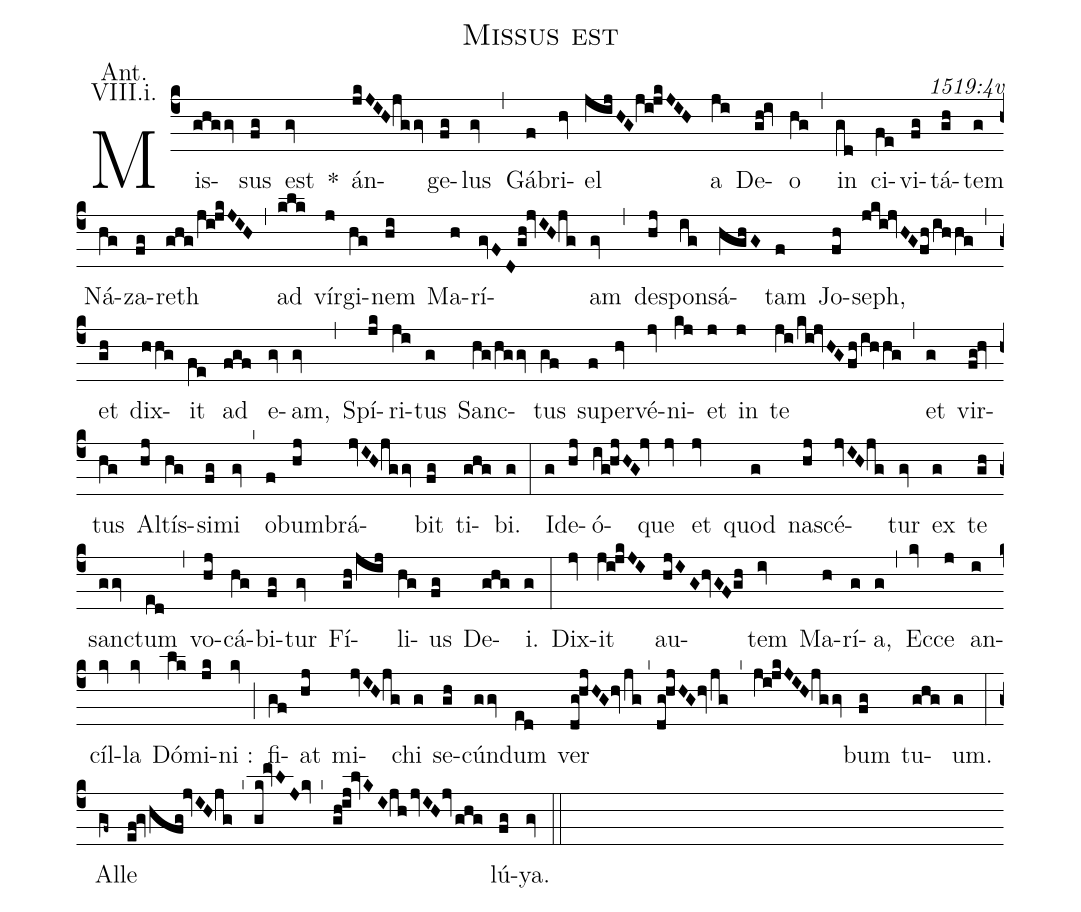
name: Missus est;
commentary: 1519:4v;
annotation: Ant.;
annotation: VIII.i.;
%%
(c4) Mis(ghggv)sus(fg) est(gv) *() án(jkJIH/0jggv)ge(fg)lus(gv) (,)
Gá(f)bri(hv)el(jijHG/0ji!jkJIH) a(ji) De(gh!iv)o(hg) (,)
in(gd) ci(fe)vi(fg)tá(gh)tem(g) Ná(hg)za(fg)reth(ghg/ji!jkJIH) (,)
ad(klk) vír(j)gi(hg)nem(hi) Ma(h)rí(gvFD/0gh!jvIH/0jg)am(gv) (,)
des(hj)pon(ig)sá(hghG)tam(f) Jo(fh)seph,(jki!jvHG/0fh/ihhg) (,)
et(gh) dix(hhg)it(fe) ad(fgf) e(gv)am,(gv) (,)
Spí(jk)ri(ji)tus(g) Sanc(hg/hggv)tus(gf) su(f)per(hv)vé(jv)ni(kj)et(j) in(j) te(ji/ki!jvHGfh/ihhg) (,)
et(g) vir(fg!hv)tus(hg) Al(hj)tís(hg)si(fg)mi(gv) (^) ob(f)um(hj)brá(jvIH/0jggv)bit(fg) ti(ghg)bi.(g) (:)
I(g)de(hj)ó(ig!hjHG!jv)que(jv) et(jv) quod(g) nas(hj)cé(jvIH/0jg)tur(gv) ex(g) te(gh) sanc(ggv)tum(ed) (,)
vo(hj)cá(hg)bi(fg)tur(gv) Fí(gh/jij)li(hg)us(fg) De(ghg)i.(g) (:)
Dix(jv)it(ji!jkJI) au(hjIG/0hvGF/0gh)tem(iv) Ma(h)rí(g)a,(g) (,)
Ec(kv)ce(j) an(i)cíl(kv)la(kv) Dó(lk)mi(jk)ni :(kv) (;)
fi(gf)at(hj) mi(jvIH/0jg)chi(g) se(gh)cún(ggv)dum(ed) ver(dg!hjHG/0hvjg^dg!hjHG/0hvjg^ji!jkJIH/0jggv) bum(fg) tu(ghg)um.(g) (:)
Al(gf~)le(ef!gvhfg!jvIH/0jg^gk!mvLJ/0kv^gh!ij!lvKI/0jhjvIH/0jvghg) lú(fg)ya.(gv) (::)
